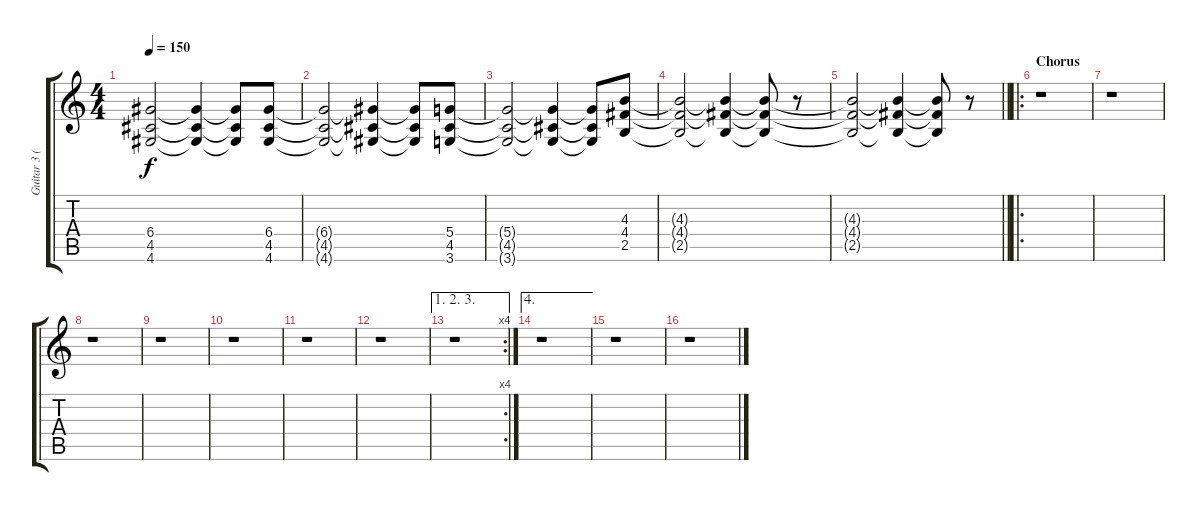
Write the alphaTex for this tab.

\track ("Guitar 3 (Gers)" "Guitar 3 (") {instrument distortionguitar}
\staff {score tabs}
\tuning (E4 B3 G3 D3 A2 E2) {hide}
\ts (4 4)
\tempo 150
\clef g2
\ks c
(6.4{t} 4.5{t} 4.6{t}).2{dy f} (6.4{t} 4.5{t} 4.6{t}).4 (6.4{t} 4.5{t} 4.6{t}).8 (6.4 4.5 4.6).8 |
(6.4{t} 4.5{t} 4.6{t}).2 (6.4{t} 4.5{t} 4.6{t}).4 (6.4{t} 4.5{t} 4.6{t}).8 (5.4 4.5 3.6).8 |
(5.4{t} 4.5{t} 3.6{t}).2 (5.4{t} 4.5{t} 3.6{t}).4 (5.4{t} 4.5{t} 3.6{t}).8 (4.3 4.4 2.5).8 |
(4.3{t} 4.4{t} 2.5{t}).2 (4.3{t} 4.4{t} 2.5{t}).4 (4.3{t} 4.4{t} 2.5{t}).8 r.8 |
\barLineRight lightlight
(4.3{t} 4.4{t} 2.5{t}).2 (4.3{t} 4.4{t} 2.5{t}).4 (4.3{t} 4.4{t} 2.5{t}).8 r.8 |
\ro
\section ("" "Chorus")
r.1 |
r.1 |
r.1 |
r.1 |
r.1 |
r.1 |
r.1 |
\ae (1 2 3)
\rc 4
r.1 |
\ae 4
r.1 |
r.1 |
r.1
